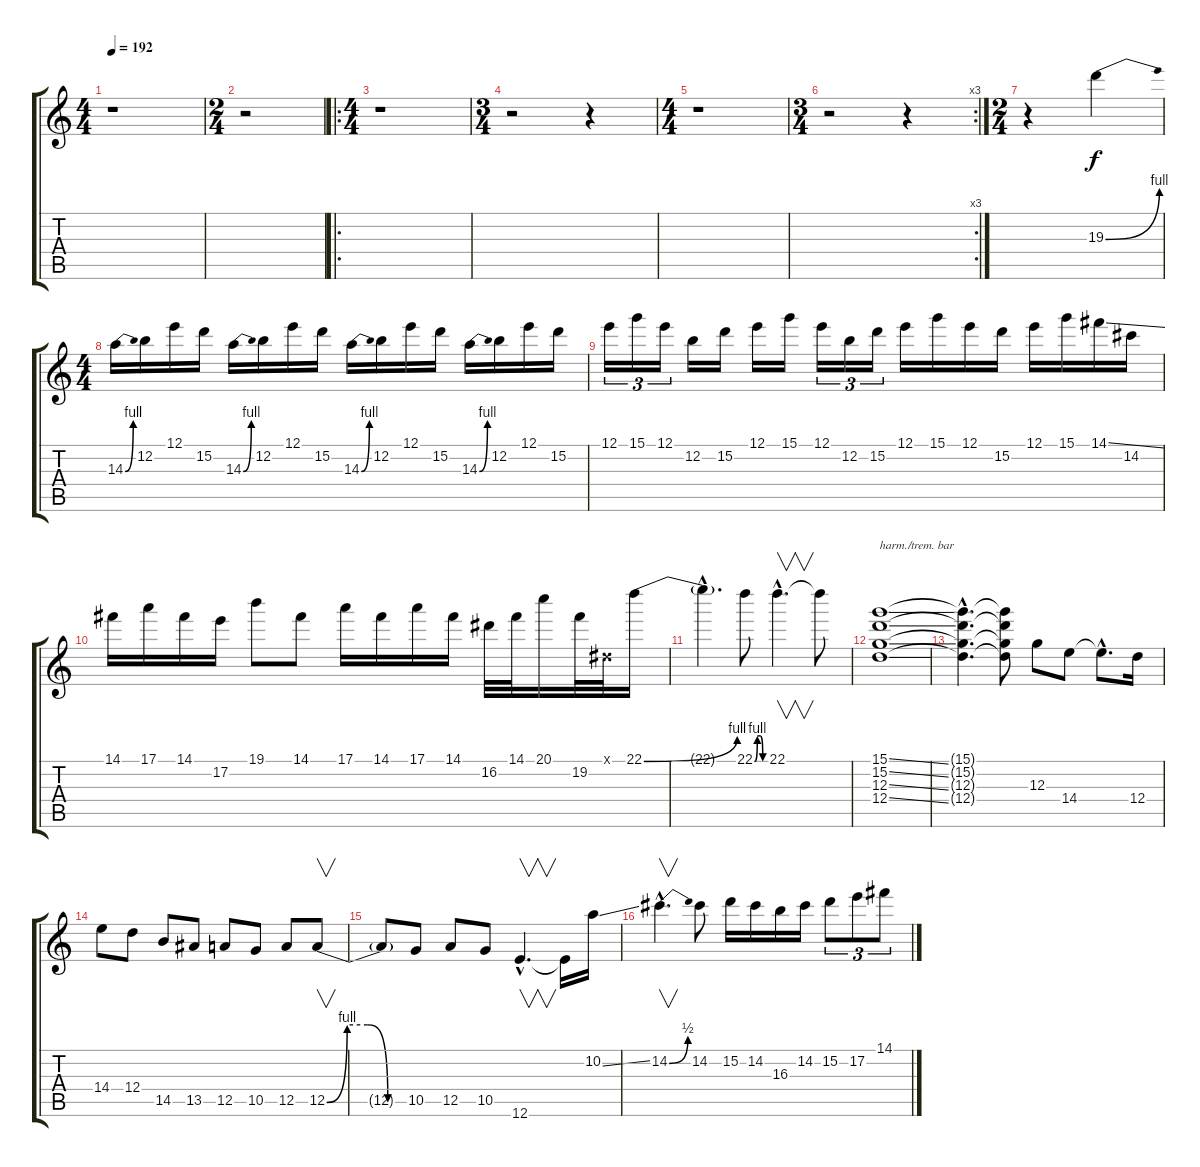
\track "" {instrument distortionguitar}
\staff {score tabs}
\tuning (E4 B3 G3 D3 A2 E2) {hide}
\ts (4 4)
\tempo 192
\clef g2
\ks c
r.1{dy f} |
\ts (2 4)
r.2 |
\ro
\ts (4 4)
r.1 |
\ts (3 4)
r.2 r.4 |
\ts (4 4)
r.1 |
\rc 3
\ts (3 4)
r.2 r.4 |
\ts (2 4)
r.4 19.3{be (bend 0 0 60 4)}.4 |
\ts (4 4)
14.3{be (bend 0 0 60 4)}.16 12.2.16 12.1.16 15.2.16 14.3{be (bend 0 0 60 4)}.16 12.2.16 12.1.16 15.2.16 14.3{be (bend 0 0 60 4)}.16 12.2.16 12.1.16 15.2.16 14.3{be (bend 0 0 60 4)}.16 12.2.16 12.1.16 15.2.16 |
12.1.16{tu (3 2)} 15.1.16{tu (3 2)} 12.1.16{tu (3 2)} 12.2.16 15.2.16 12.1.16 15.1.16 12.1.16{tu (3 2)} 12.2.16{tu (3 2)} 15.2.16{tu (3 2)} 12.1.16 15.1.16 12.1.16 15.2.16 12.1.16 15.1.16 14.1{ss}.16 14.2.16 |
14.1.16 17.1.16 14.1.16 17.2.16 19.1.8 14.1.8 17.1.16 14.1.16 17.1.16 14.1.16 16.2.32 14.1.32 20.1.16 19.2.32 -1.1{x}.32 22.1{be (bend 0 0 60 4)}.16 |
22.1{hac t}.4{d} 22.1{be (custom 0 0 15 4 30 4 45 0 60 0)}.8 22.1{hac}.4{v d} 22.1{t}.8 |
(15.1{ss} 15.2{ss} 12.3{ss} 12.4{ss}).1{txt "harm./trem. bar"} |
(15.1{hac t} 15.2{hac t} 12.3{hac t} 12.4{hac t}).4{d} (15.1{t} 15.2{t} 12.3{t} 12.4{t}).8 12.3.8 14.4.8 14.4{hac t}.8{d} 12.4.16 |
14.4.8 12.4.8 14.5.8 13.5.8 12.5.8 10.5.8 12.5.8 12.5{be (custom 0 0 15 4 30 4 45 0 60 0)}.8{v} |
12.5{t}.8 10.5.8 12.5.8 10.5.8 12.6{hac}.4{v d} 12.6{t}.16 10.2{ss}.16 |
14.2{be (bend 0 0 60 2) hac}.4{v d} 14.2.8 15.2.16 14.2.16 16.3.16 14.2.16 15.2.8{tu (3 2)} 17.2.8{tu (3 2)} 14.1.8{tu (3 2)}
